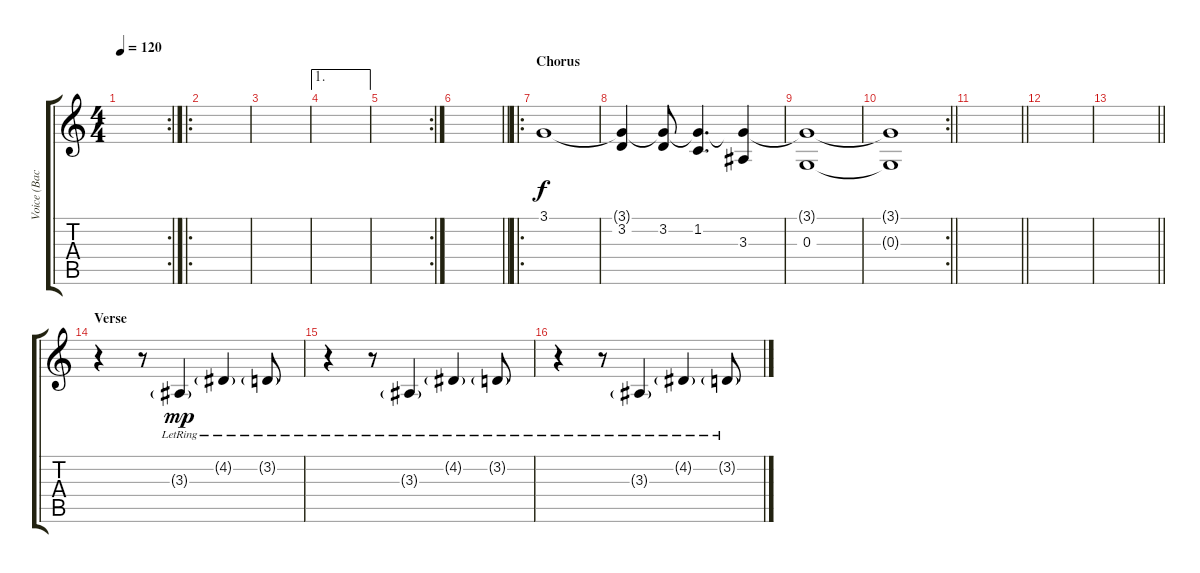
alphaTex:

\track ("Voice (Background/Echoes)" "Voice (Bac") {instrument lead2sawtooth}
\staff {score tabs}
\tuning (E4 B3 G3 D3 A2 E2) {hide}
\rc 2
\ts (4 4)
\tempo 120
\clef g2
\ks c
|
\ro
|
|
\ae 1
|
\rc 2
|
\barLineRight lightlight
|
\ro
\section ("" "Chorus")
3.1.1 |
(3.1{t} 3.2).4 (3.1{t} 3.2).8 (3.1{t} 1.2).4{d} (3.1{t} 3.3).4 |
(3.1{t} 0.3).1 |
\rc 2
\barLineRight lightlight
(3.1{t} 0.3{t}).1 |
\barLineRight lightlight
|
|
\barLineRight lightlight
|
\section ("" "Verse")
r.4 r.8 3.3{g lr}.4{dy mp} 4.2{g lr}.4 3.2{g lr}.8 |
r.4{balance 0} r.8 3.3{g lr}.4 4.2{g lr}.4 3.2{g lr}.8 |
r.4{balance 16} r.8 3.3{g lr}.4 4.2{g lr}.4 3.2{g lr}.8
